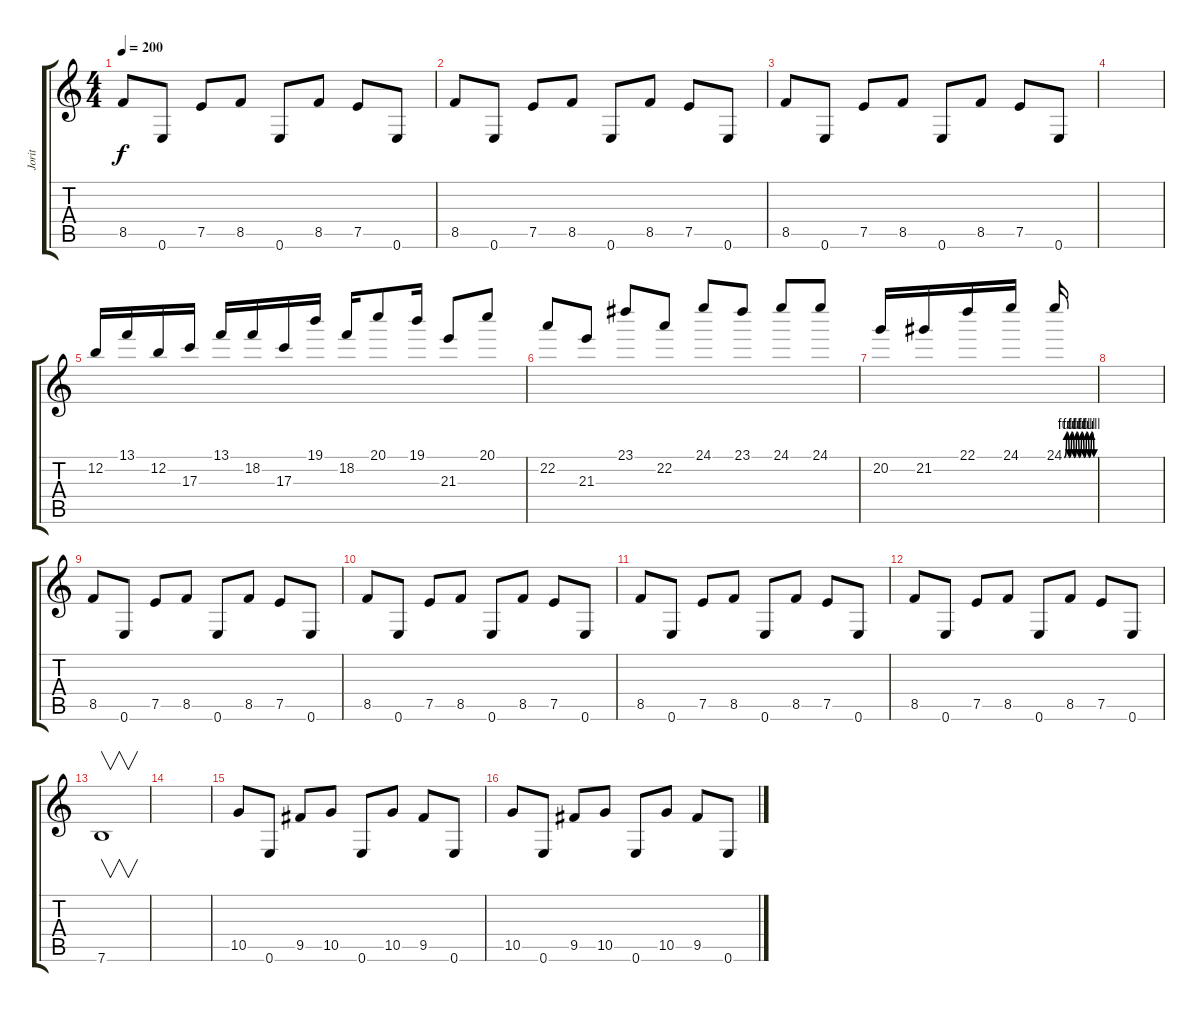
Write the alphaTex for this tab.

\track ("Jorit" "Jorit") {instrument distortionguitar}
\staff {score tabs}
\tuning (E4 B3 G3 D3 A2 E2) {hide}
\ts (4 4)
\tempo 200
\clef g2
\ks c
8.5.8{dy f} 0.6.8 7.5.8 8.5.8 0.6.8 8.5.8 7.5.8 0.6.8 |
8.5.8 0.6.8 7.5.8 8.5.8 0.6.8 8.5.8 7.5.8 0.6.8 |
8.5.8 0.6.8 7.5.8 8.5.8 0.6.8 8.5.8 7.5.8 0.6.8 |
|
12.2.16{beam Up} 13.1.16{beam Up} 12.2.16{beam Up} 17.3.16{beam Up} 13.1.16{beam Up} 18.2.16{beam Up} 17.3.16{beam Up} 19.1.16{beam Up} 18.2.16{beam Up} 20.1.8{beam Up} 19.1.16{beam Up} 21.3.8{beam Up} 20.1.8{beam Up} |
22.2.8{beam Up} 21.3.8{beam Up} 23.1.8{beam Up} 22.2.8{beam Up} 24.1.8{beam Up} 23.1.8{beam Up} 24.1.8{beam Up} 24.1.8{beam Up} |
20.2.16{beam Up} 21.2.16{beam Up} 22.1.16{beam Up} 24.1.16{beam Up} 24.1{be (custom 0 0 5 4 10 0 15 4 20 0 25 4 30 0 35 4 40 0 45 4 50 0 55 4 60 0)}.16{beam Up} |
|
8.5.8 0.6.8 7.5.8 8.5.8 0.6.8 8.5.8 7.5.8 0.6.8 |
8.5.8 0.6.8 7.5.8 8.5.8 0.6.8 8.5.8 7.5.8 0.6.8 |
8.5.8 0.6.8 7.5.8 8.5.8 0.6.8 8.5.8 7.5.8 0.6.8 |
8.5.8 0.6.8 7.5.8 8.5.8 0.6.8 8.5.8 7.5.8 0.6.8 |
7.6.1{v} |
|
10.5.8 0.6.8 9.5.8 10.5.8 0.6.8 10.5.8 9.5.8 0.6.8 |
10.5.8 0.6.8 9.5.8 10.5.8 0.6.8 10.5.8 9.5.8 0.6.8
